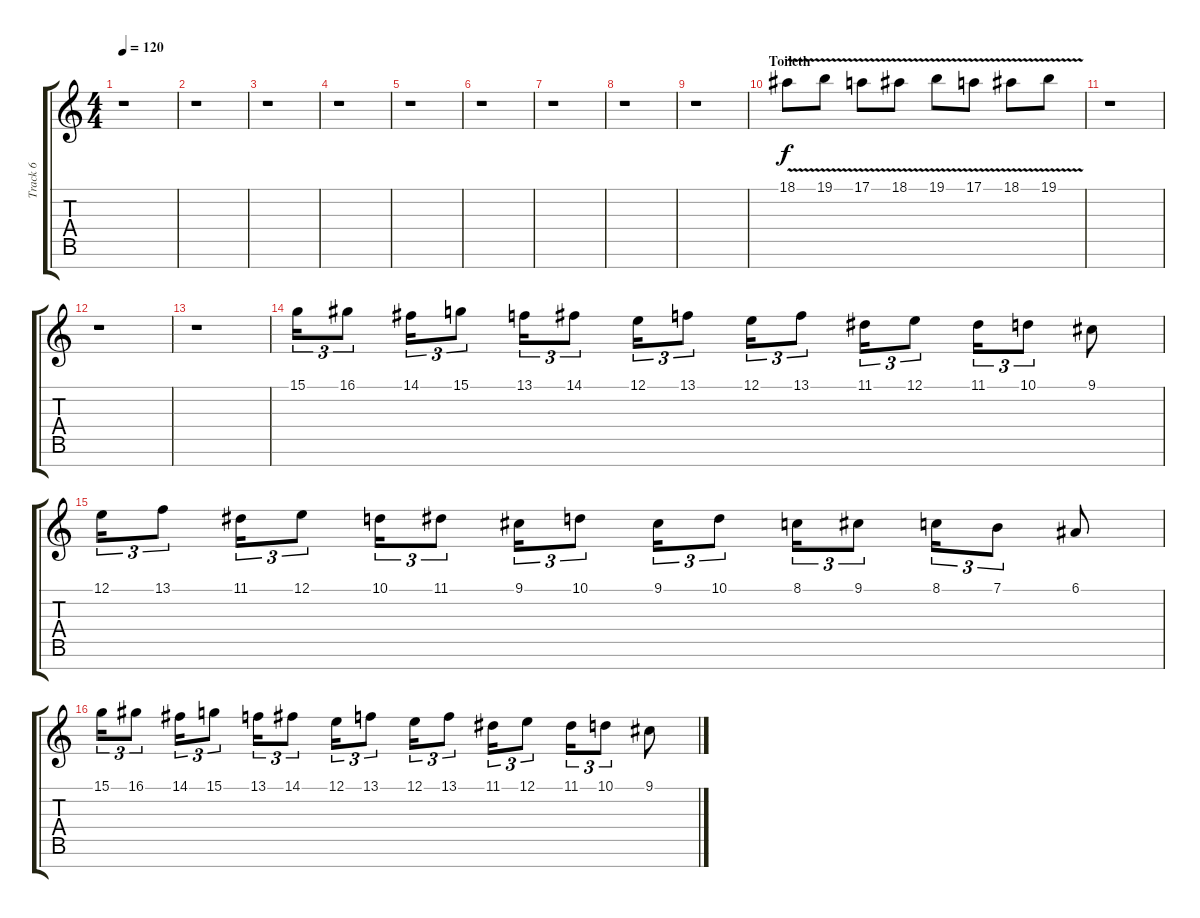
\track ("Track 6" "Track 6") {instrument reversecymbal}
\staff {score tabs}
\tuning (E4 B3 G3 D3 A2 E2 B1) {hide}
\ts (4 4)
\tempo 120
\clef g2
\ks c
r.1{dy f} |
r.1 |
r.1 |
r.1 |
r.1 |
r.1 |
r.1 |
r.1 |
r.1 |
\section ("" "Toileth")
18.1{v}.8 19.1{v}.8 17.1{v}.8 18.1{v}.8 19.1{v}.8 17.1{v}.8 18.1{v}.8 19.1{v}.8 |
r.1 |
r.1 |
r.1 |
15.1.16{tu (3 2)} 16.1.8{tu (3 2)} 14.1.16{tu (3 2)} 15.1.8{tu (3 2)} 13.1.16{tu (3 2)} 14.1.8{tu (3 2)} 12.1.16{tu (3 2)} 13.1.8{tu (3 2)} 12.1.16{tu (3 2)} 13.1.8{tu (3 2)} 11.1.16{tu (3 2)} 12.1.8{tu (3 2)} 11.1.16{tu (3 2)} 10.1.8{tu (3 2)} 9.1.8 |
12.1.16{tu (3 2)} 13.1.8{tu (3 2)} 11.1.16{tu (3 2)} 12.1.8{tu (3 2)} 10.1.16{tu (3 2)} 11.1.8{tu (3 2)} 9.1.16{tu (3 2)} 10.1.8{tu (3 2)} 9.1.16{tu (3 2)} 10.1.8{tu (3 2)} 8.1.16{tu (3 2)} 9.1.8{tu (3 2)} 8.1.16{tu (3 2)} 7.1.8{tu (3 2)} 6.1.8 |
15.1.16{tu (3 2)} 16.1.8{tu (3 2)} 14.1.16{tu (3 2)} 15.1.8{tu (3 2)} 13.1.16{tu (3 2)} 14.1.8{tu (3 2)} 12.1.16{tu (3 2)} 13.1.8{tu (3 2)} 12.1.16{tu (3 2)} 13.1.8{tu (3 2)} 11.1.16{tu (3 2)} 12.1.8{tu (3 2)} 11.1.16{tu (3 2)} 10.1.8{tu (3 2)} 9.1.8
